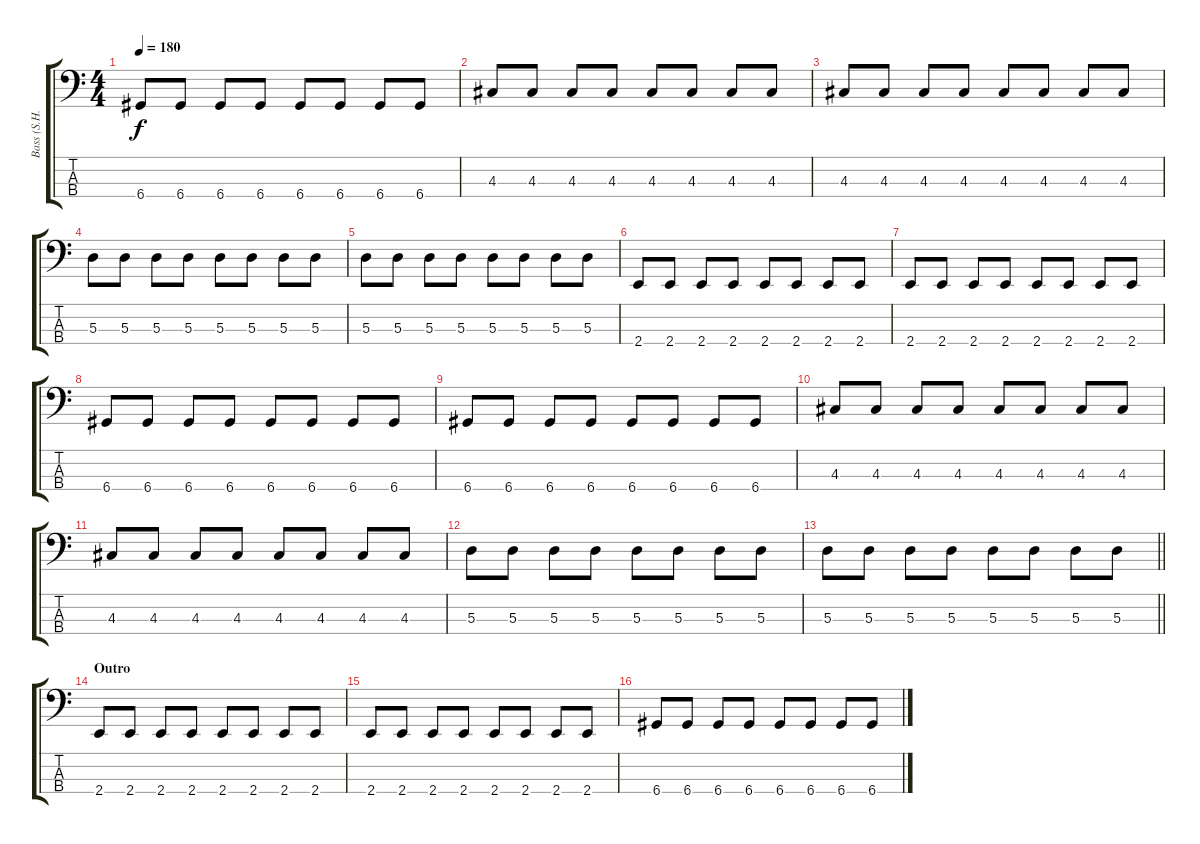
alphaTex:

\track ("Bass (S.H. Cho)" "Bass (S.H.") {instrument electricbassfinger}
\staff {score tabs}
\tuning (G2 D2 A1 D1) {hide}
\ts (4 4)
\tempo 180
\clef f4
\ks c
6.4.8{dy f} 6.4.8 6.4.8 6.4.8 6.4.8 6.4.8 6.4.8 6.4.8 |
4.3.8 4.3.8 4.3.8 4.3.8 4.3.8 4.3.8 4.3.8 4.3.8 |
4.3.8 4.3.8 4.3.8 4.3.8 4.3.8 4.3.8 4.3.8 4.3.8 |
5.3.8 5.3.8 5.3.8 5.3.8 5.3.8 5.3.8 5.3.8 5.3.8 |
5.3.8 5.3.8 5.3.8 5.3.8 5.3.8 5.3.8 5.3.8 5.3.8 |
2.4.8 2.4.8 2.4.8 2.4.8 2.4.8 2.4.8 2.4.8 2.4.8 |
2.4.8 2.4.8 2.4.8 2.4.8 2.4.8 2.4.8 2.4.8 2.4.8 |
6.4.8 6.4.8 6.4.8 6.4.8 6.4.8 6.4.8 6.4.8 6.4.8 |
6.4.8 6.4.8 6.4.8 6.4.8 6.4.8 6.4.8 6.4.8 6.4.8 |
4.3.8 4.3.8 4.3.8 4.3.8 4.3.8 4.3.8 4.3.8 4.3.8 |
4.3.8 4.3.8 4.3.8 4.3.8 4.3.8 4.3.8 4.3.8 4.3.8 |
5.3.8 5.3.8 5.3.8 5.3.8 5.3.8 5.3.8 5.3.8 5.3.8 |
\barLineRight lightlight
5.3.8 5.3.8 5.3.8 5.3.8 5.3.8 5.3.8 5.3.8 5.3.8 |
\section ("" "Outro")
2.4.8 2.4.8 2.4.8 2.4.8 2.4.8 2.4.8 2.4.8 2.4.8 |
2.4.8 2.4.8 2.4.8 2.4.8 2.4.8 2.4.8 2.4.8 2.4.8 |
6.4.8 6.4.8 6.4.8 6.4.8 6.4.8 6.4.8 6.4.8 6.4.8
